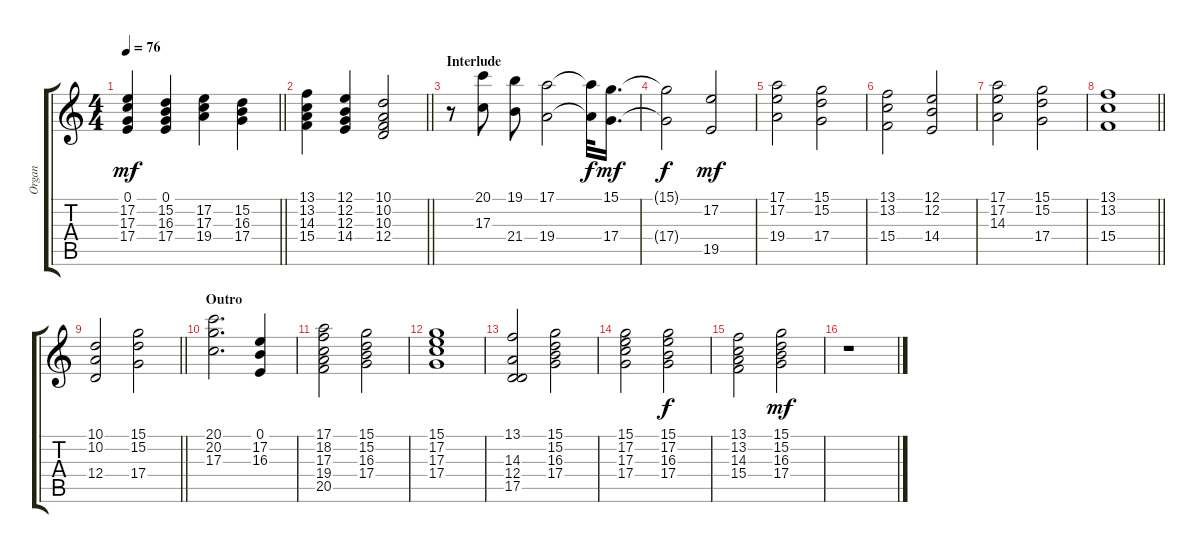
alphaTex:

\track ("Organ" "Organ") {instrument percussiveorgan}
\staff {score tabs}
\tuning (E4 B3 G3 D3 A2 E2) {hide}
\ts (4 4)
\tempo 76
\clef g2
\barLineRight lightlight
\ks c
(0.1 17.2 17.3 17.4).4{dy mf} (0.1 15.2 16.3 17.4).4 (17.2 17.3 19.4).4 (15.2 16.3 17.4).4 |
\barLineRight lightlight
(13.1 13.2 14.3 15.4).4 (12.1 12.2 12.3 14.4).4 (10.1 10.2 10.3 12.4).2 |
\section ("" "Interlude")
r.8 (20.1 17.3).8 (19.1 21.4).8 (17.1 19.4).2 (17.1{t} 19.4{t}).32{dy f} (15.1 17.4).16{d dy mf} |
(15.1{t} 17.4{t}).2{dy f} (17.2 19.5).2{dy mf} |
(17.1 17.2 19.4).2 (15.1 15.2 17.4).2 |
(13.1 13.2 15.4).2 (12.1 12.2 14.4).2 |
(17.1 17.2 14.3).2 (15.1 15.2 17.4).2 |
\barLineRight lightlight
(13.1 13.2 15.4).1 |
\barLineRight lightlight
(10.1 10.2 12.4).2 (15.1 15.2 17.4).2 |
\section ("" "Outro")
(20.1 20.2 17.3).2{d} (0.1 17.2 16.3).4 |
(17.1 18.2 17.3 19.4 20.5).2 (15.1 15.2 16.3 17.4).2 |
(15.1 17.2 17.3 17.4).1 |
(13.1 14.3 12.4 17.5).2 (15.1 15.2 16.3 17.4).2 |
(15.1 17.2 17.3 17.4).2 (15.1 17.2 16.3 17.4).2{dy f} |
(13.1 13.2 14.3 15.4).2 (15.1 15.2 16.3 17.4).2{dy mf} |
r.1
